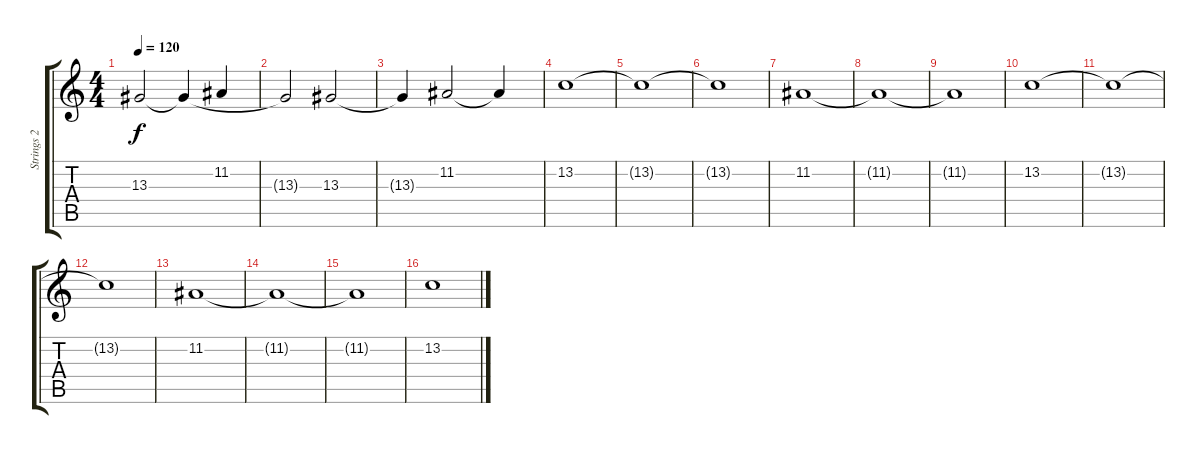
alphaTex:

\track ("Strings 2" "Strings 2") {instrument stringensemble1}
\staff {score tabs}
\tuning (E4 B3 G3 D3 A2 E2) {hide}
\ts (4 4)
\tempo 120
\clef g2
\ks c
13.3.2{dy f volume 5} 13.3{t}.4 11.2.4{volume 5} |
13.3{t}.2 13.3.2{volume 5} |
13.3{t}.4 11.2.2{volume 5} 11.2{t}.4 |
13.2.1{volume 5} |
13.2{t}.1 |
13.2{t}.1 |
11.2.1{volume 5} |
11.2{t}.1 |
11.2{t}.1 |
13.2.1{volume 5} |
13.2{t}.1 |
13.2{t}.1 |
11.2.1{volume 5} |
11.2{t}.1 |
11.2{t}.1 |
13.2.1
